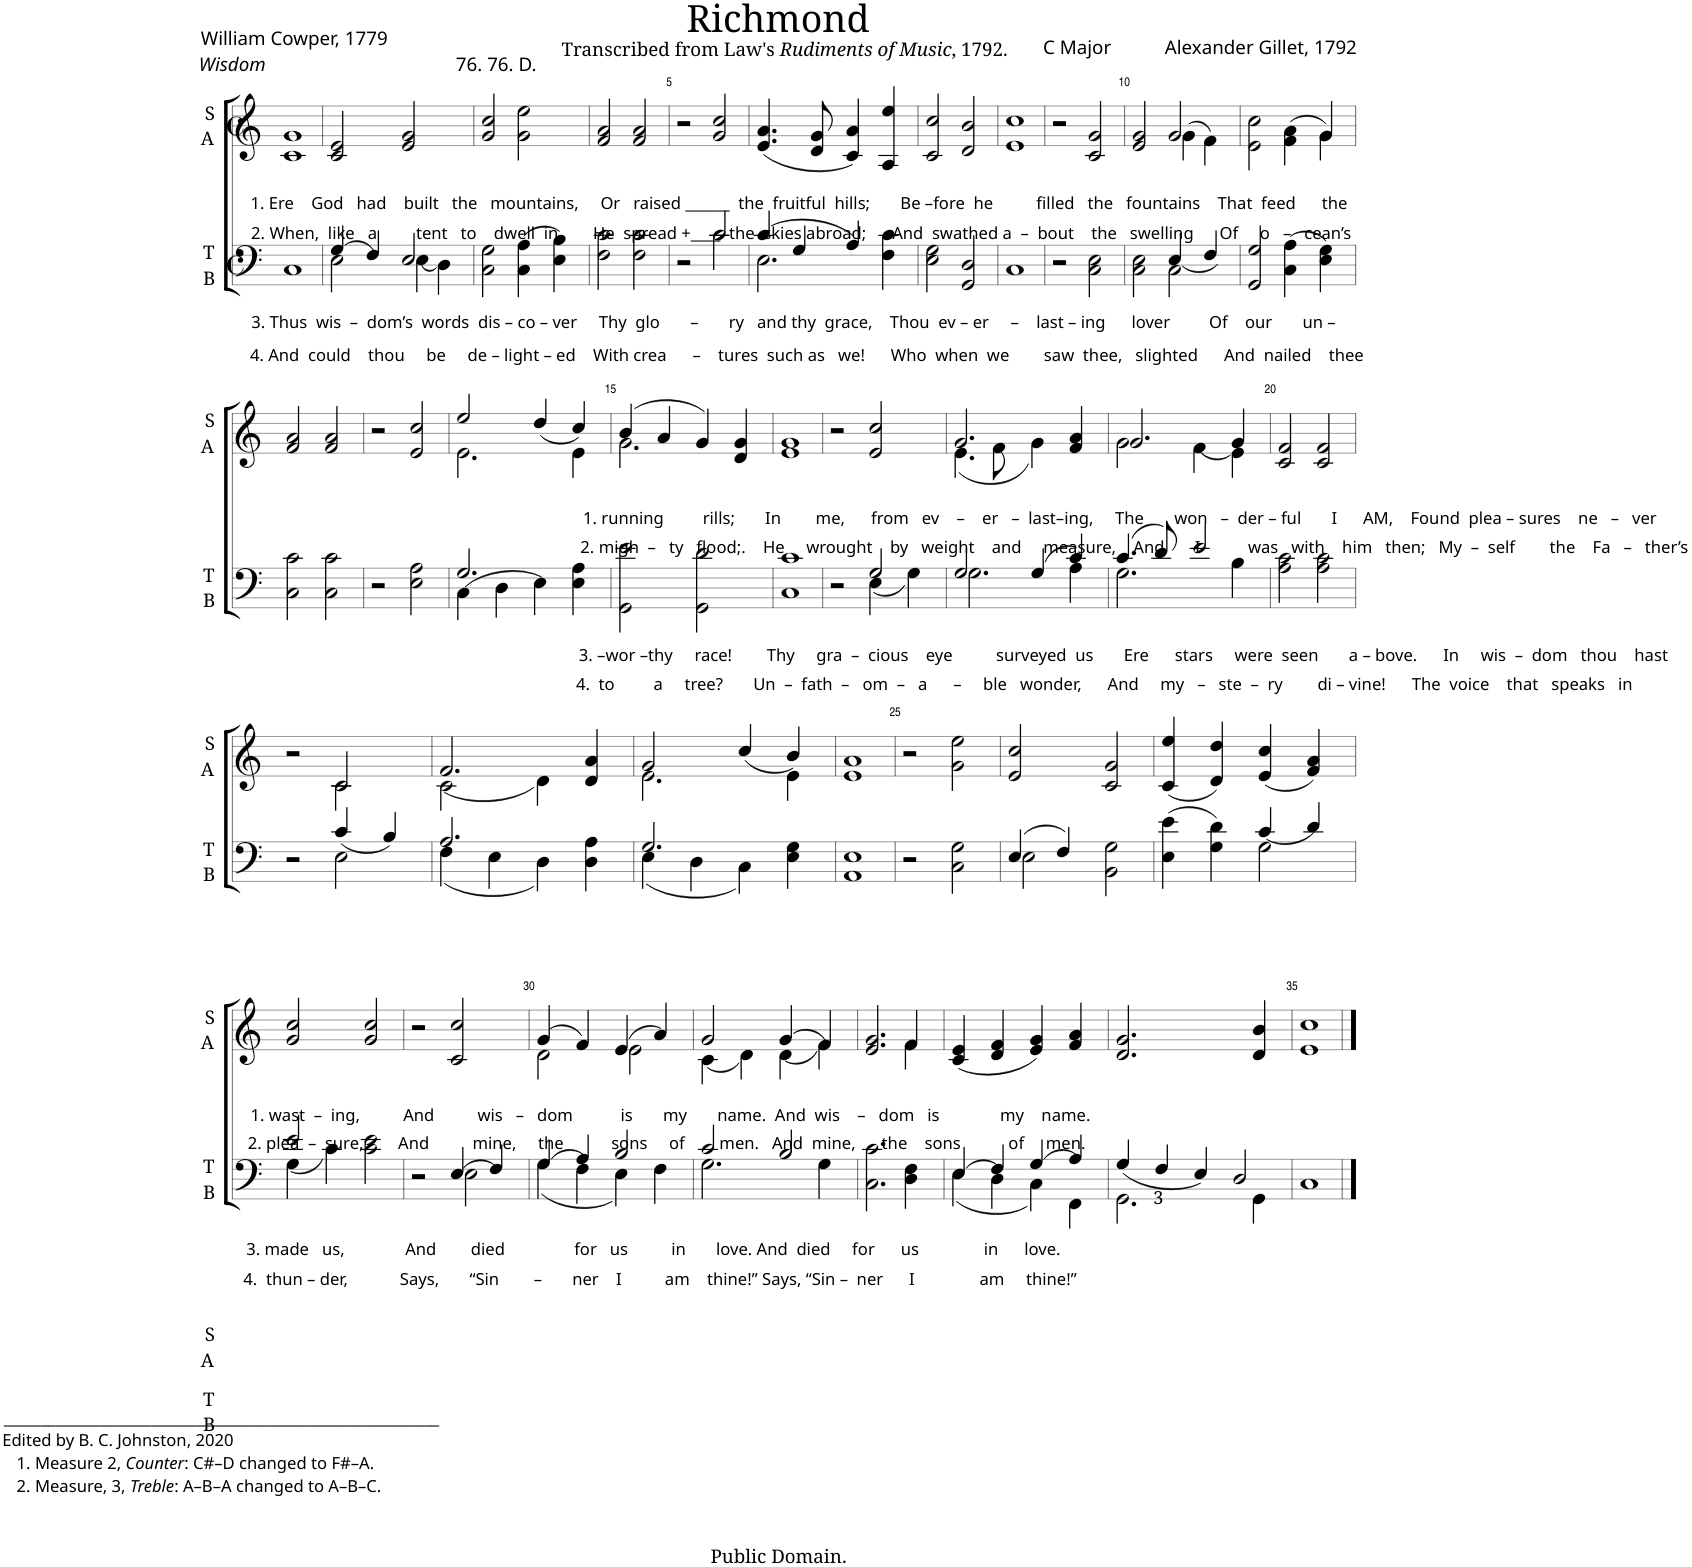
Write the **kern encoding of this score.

**kern	**kern
*part2	*part1
*staff2	*staff1
*I"T B	*I"S A
*I'T B	*I'S A
*clefF4	*clefG2
*k[]	*k[]
*M4/4	*M4/4
*met(c)	*met(c)
=1	=1
!	!LO:TX:b:t=1. Ere    God   had    built   the   mountains,     Or   raised ______  the  fruitful  hills;       Be –fore  he          filled   the   fountains    That  feed      the
!	!LO:TX:b:t=2. When,  like   a         tent   to    dwell  in,       He  spread +____  the  skies abroad;      And  swathed a  –  bout    the   swelling      Of     o   –   cean’s
!LO:TX:b:t=3. Thus  wis  –  dom’s  words  dis – co – ver     Thy  glo       –       ry   and thy  grace,    Thou  ev – er     –    last – ing      lover         Of    our       un –	!
!LO:TX:b:t=4. And  could    thou     be     de – light – ed    With crea      –    tures  such as   we!      Who  when  we        saw  thee,   slighted      And  nailed    thee	!
1C	1c 1g
=2	=2
*^	*
(4G/	2E\	2c/ 2e/
4F/)	.	.
2E/	(4E\	2e/ 2g/
.	4D\)	.
*v	*v	*
=3	=3
2C\ 2G\	2g/ 2cc/
(4C\ 4A\	2g\ 2ee\
4E\ 4B\)	.
=4	=4
2F\ 2c\	2f/ 2a/
2F\ 2c\	2f/ 2a/
=5	=5
*^	*
2r	2ryy	2r
2c/	2c\	2g/ 2cc/
=6	=6	=6
(4c/	2.E\	(4.e/ 4.a/
4G/	.	.
.	.	8d/ 8g/
4A/)	.	4c/ 4a/)
4F\ 4c\	4ryy	4A/ 4ee/
*v	*v	*
=7	=7
2E\ 2G\	2c/ 2cc/
2GG/ 2D/	2d/ 2b/
=8	=8
1C	1e 1cc
=9	=9
2r	2r
2C\ 2E\	2c/ 2g/
=10	=10
*^	*^
2C\ 2E\	2ryy	2e/ 2g/	2ryy
(<4E/	2C\	2g/	(>4g\
4F/)	.	.	4f\)
*v	*v	*	*
=11	=11	=11
2GG/ 2G/	2e\ 2cc\	4ryy
.	.	4ryy
(4C\ 4A\	(4f\ 4a\	4ryy
4E\ 4G\)	4g/)	4g\
*	*v	*v
!!LO:LB:g=z
=12	=12
2C\ 2c\	2f/ 2a/
2C\ 2c\	2f/ 2a/
=13	=13
2r	2r
2E\ 2A\	2e/ 2cc/
=14	=14
*^	*^
2.G/	(>4C\	2ee/	2.e\
.	4D\	.	.
.	4E\)	(<4dd/	.
4E\ 4A\	4ryy	4cc/)	4e\
=15	=15	=15	=15
!	!	!LO:TX:b:t=1. running         rills;       In        me,      from   ev    –    er   –  last–ing,     The       won   –  der – ful       I      AM,    Found  plea – sures    ne   –   ver	!
!	!	!LO:TX:b:t=2. migh  –   ty   flood;.    He     wrought    by   weight    and     measure,    And       I           was   with    him   then;   My  –  self        the    Fa   –   ther’s	!
!LO:TX:b:t=4.  to         a     tree?       Un  –  fath  –   om  –   a      –     ble   wonder,      And     my   –   ste  –  ry        di – vine!      The  voice    that   speaks   in	!	!	!
!LO:TX:b:t=3. –wor –thy     race!        Thy     gra  –  cious    eye          surveyed  us       Ere      stars     were  seen       a – bove.      In     wis  –  dom   thou    hast	!	!	!
*v	*v	*	*
2GG\ 2e\	(4b/	2.g\
.	4a/	.
2GG\ 2d\	4g/)	.
.	4d/ 4g/	4ryy
*	*v	*v
=16	=16
1C 1c	1e 1g
=17	=17
*^	*
2r	2ryy	2r
2G/	(4E\	2e/ 2cc/
.	4G\)	.
=18	=18	=18
*	*	*^
2G/	2.G\	2.g/	(4.e\
.	.	.	8f\
(4G/	.	.	4g\)
4c/)	4A\	4f/ 4a/	4ryy
=19	=19	=19	=19
(4.c/	2.G\	2.g/	2g\
8d/)	.	.	.
2e/	.	.	(4f\
.	4B\	4g/	4e\)
*v	*v	*	*
*	*v	*v
=20	=20
2A\ 2c\	2c/ 2f/
2A\ 2c\	2c/ 2f/
!!LO:LB:g=z
=21	=21
*^	*^
2r	2ryy	2r	2ryy
(<4c/	2E\	2c/	2c\
4B/)	.	.	.
=22	=22	=22	=22
2.A/	(4F\	2.f/	(2c\
.	4E\	.	.
.	4D\)	.	4d\)
4D\ 4A\	4ryy	4d/ 4a/	4ryy
=23	=23	=23	=23
2.G/	(4E\	2g/	2.e\
.	4D\	.	.
.	4C\)	(<4cc/	.
4E\ 4G\	4ryy	4b/)	4e\
*v	*v	*	*
*	*v	*v
=24	=24
1AA 1E	1e 1a
=25	=25
2r	2r
2C\ 2G\	2g\ 2ee\
=26	=26
*^	*
(4E/	2E\	2e/ 2cc/
4F/)	.	.
2BB\ 2G\	2ryy	2c/ 2g/
=27	=27	=27
(4E\ 4e\	4ryy	(4c/ 4ee/
4G\ 4d\)	4ryy	4d/ 4dd/)
(<4c/	2G\	(4e/ 4cc/
4d/)	.	4f/ 4a/)
!!LO:LB:g=z
=28	=28	=28
!	!	!LO:TX:b:t=1. wast  –  ing,          And          wis   –   dom           is       my       name.  And  wis    –   dom   is              my    name.
!	!	!LO:TX:b:t=2. plea  –  sure,        And          mine,     the           sons     of        men.   And  mine,      the    sons           of     men.
!LO:TX:b:t=3. made   us,              And        died                for   us          in       love. And  died     for      us               in      love.	!	!
!LO:TX:b:t=4.  thun – der,            Says,       “Sin        –       ner    I          am    thine!” Says, “Sin –  ner      I               am     thine!”	!	!
2e/	(4G\	2g/ 2cc/
.	4c\)	.
2c\ 2e\	2ryy	2g/ 2cc/
=29	=29	=29
2r	2ryy	2r
(4E/	2E\	2c/ 2cc/
4F/)	.	.
=30	=30	=30
*	*	*^
(4G/	(4G\	(4g/	2d\
4A/)	4F\	4f/)	.
2B/	4E\)	(4e/	2e\
.	4F\	4a/)	.
=31	=31	=31	=31
!LO:TX:b:t=___________________________________________________________	!	!	!
!LO:TX:b:t=Edited by B. C. Johnston, 2020	!	!	!
!LO:TX:b:t=1. Measure 2,	!	!	!
!LO:TX:b:i:t=Counter	!	!	!
!LO:TX:b:t=&colon; C#–D changed to F#–A.	!	!	!
!LO:TX:b:t=2. Measure, 3,	!	!	!
!LO:TX:b:i:t=Treble	!	!	!
!LO:TX:b:t=&colon; A–B–A changed to A–B–C.	!	!	!
2c/	2.G\	2g/	(4c\
.	.	.	4d\)
2B/	.	(4g/	(4d\
.	4G\	4f/)	4f\)
*v	*v	*	*
=32	=32	=32
2.C\ 2.c\	2.e/ 2.g/	2.ryy
4D\ 4F\	4f/	4f\
*	*v	*v
=33	=33
*^	*
(4E/	(4E\	(4c/ 4e/
4F/)	4D\	4d/ 4f/
(4G/	4C\)	4e/ 4g/)
4A/)	4FF\	4f/ 4a/
=34	=34	=34
*Xbrackettup	*	*
(<6G/	2.GG\	2.d/ 2.g/
6F/	.	.
6E/)	.	.
2D/	.	.
.	4GG\	4d/ 4b/
*v	*v	*
=35	=35
1C	1e 1cc
==	==
*-	*-
